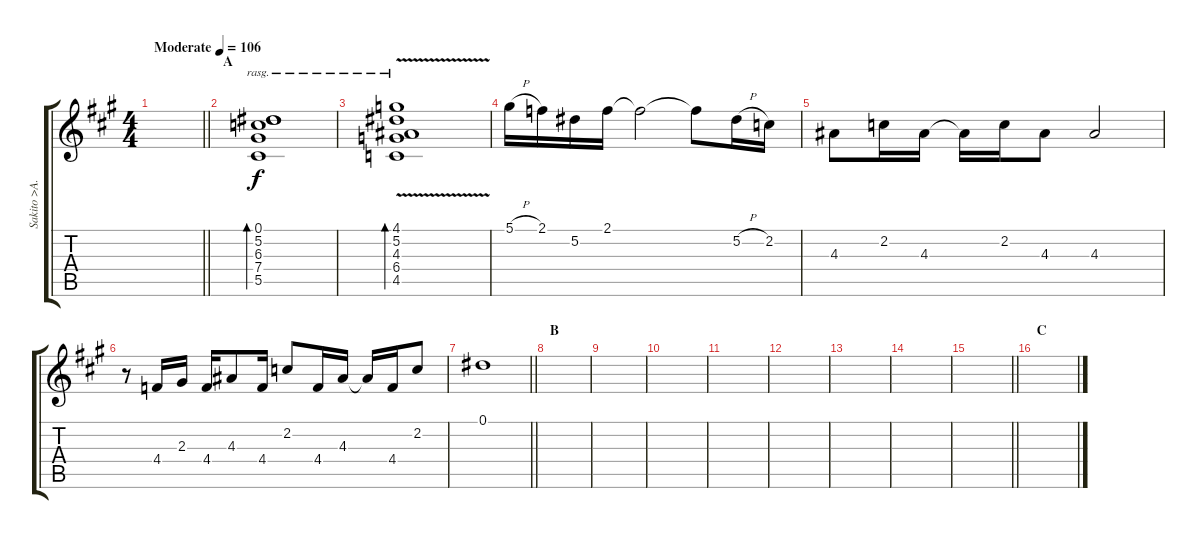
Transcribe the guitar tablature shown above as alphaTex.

\track ("Sakito >A.Gt" "Sakito >A.") {instrument acousticguitarsteel}
\staff {score tabs}
\tuning (Eb4 Bb3 Gb3 Db3 Ab2 Eb2) {hide}
\ts (4 4)
\tempo (106 "Moderate")
\clef g2
\barLineRight lightlight
\ks a
|
\section ("" "A")
(0.1 5.2 6.3 7.4 5.5).1{bd 240 rasg ii} |
(4.1{v} 5.2{v} 4.3{v} 6.4{v} 4.5{v}).1{bd 120 rasg ii} |
5.1{h}.16 2.1.16 5.2.16 2.1.16 2.1{t}.2 2.1{t}.8 5.2{h}.16 2.2.16 |
4.3.8 2.2.16 4.3.16 4.3{t}.16 2.2.16 4.3.8 4.3.2 |
r.8 4.4.16 2.3.16 4.4.16 4.3.8 4.4.16 2.2.8 4.4.16 4.3.16 4.3{t}.16 4.4.16 2.2.8 |
\barLineRight lightlight
0.1.1 |
\section ("" "B")
|
|
|
|
|
|
|
\barLineRight lightlight
|
\section ("" "C")
